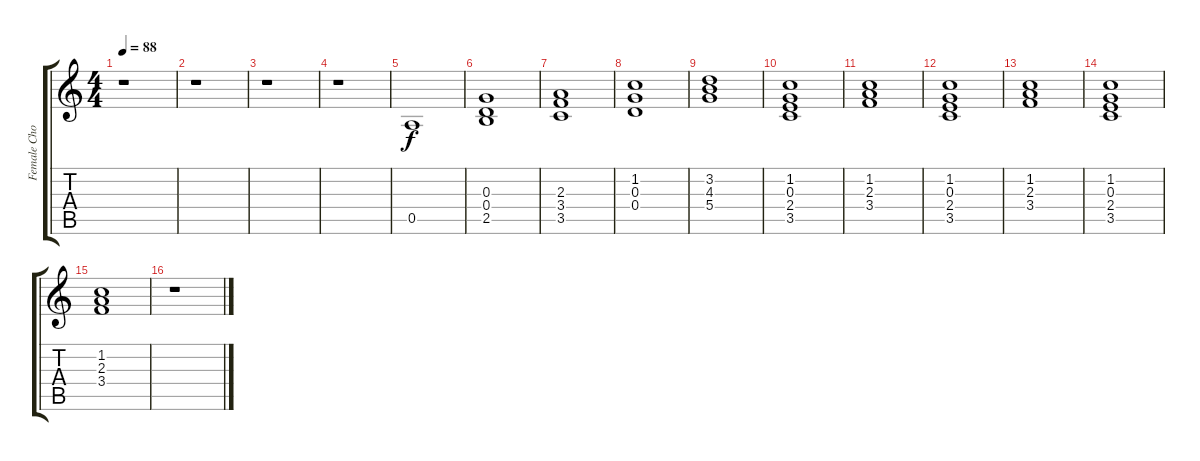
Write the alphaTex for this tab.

\track ("Female Chorus" "Female Cho") {instrument choiraahs}
\staff {score tabs}
\tuning (E5 B4 G4 D4 A3 E3) {hide}
\ts (4 4)
\tempo 88
\clef g2
\ks c
r.1{dy f} |
r.1 |
r.1 |
r.1 |
0.5.1{volume 9} |
(0.3 0.4 2.5).1 |
(2.3 3.4 3.5).1 |
(1.2 0.3 0.4).1 |
(3.2 4.3 5.4).1 |
(1.2 0.3 2.4 3.5).1 |
(1.2 2.3 3.4).1 |
(1.2 0.3 2.4 3.5).1 |
(1.2 2.3 3.4).1 |
(1.2 0.3 2.4 3.5).1 |
(1.2 2.3 3.4).1 |
r.1
